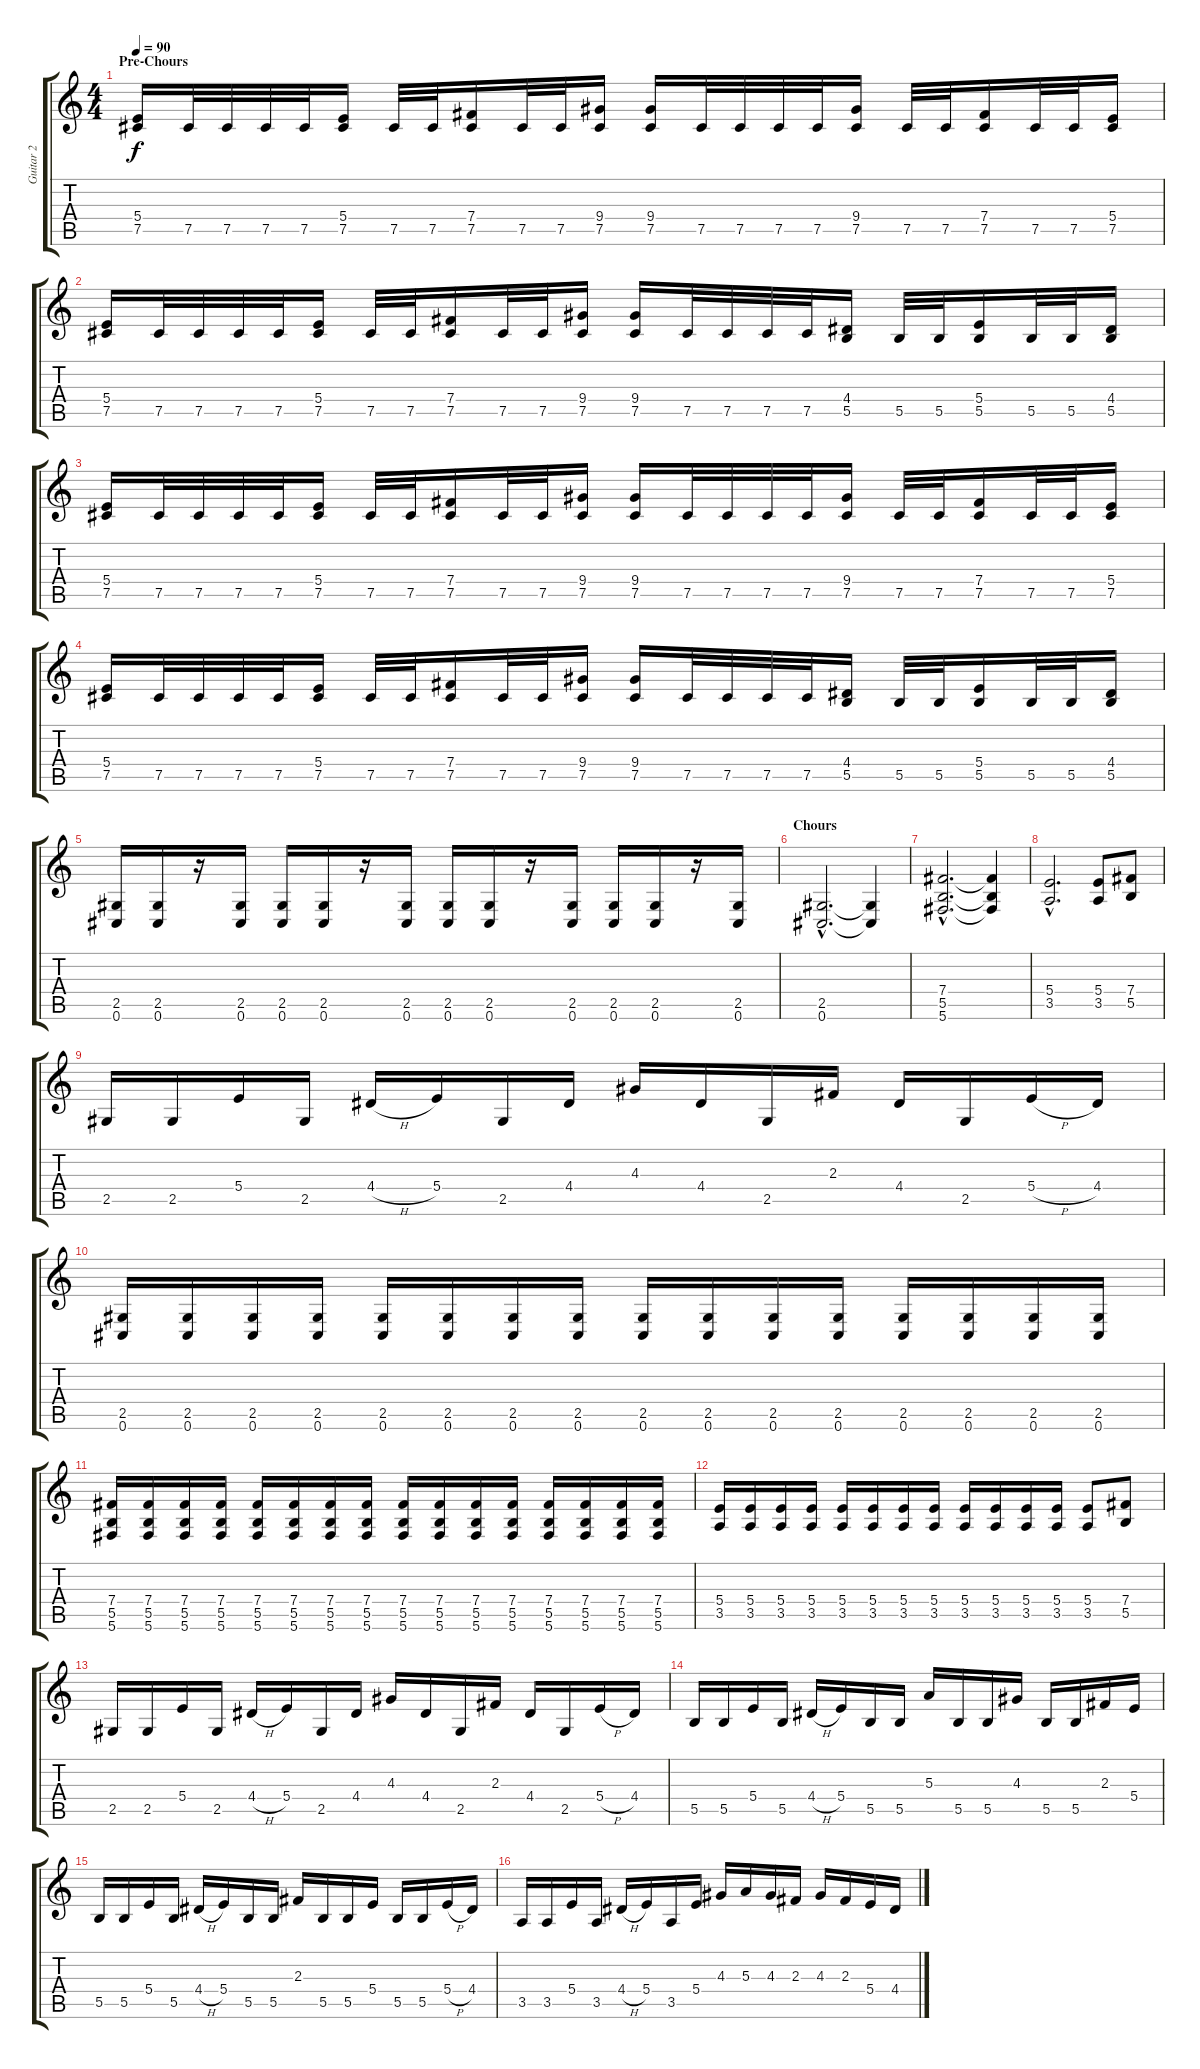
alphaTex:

\track ("Guitar 2" "Guitar 2") {instrument distortionguitar}
\staff {score tabs}
\tuning (Db4 Ab3 E3 B2 Gb2 Db2) {hide}
\ts (4 4)
\section ("" "Pre-Chours")
\tempo 90
\clef g2
\ks c
(5.4 7.5).16{dy f} 7.5.32 7.5.32 7.5.32 7.5.32 (5.4 7.5).16 7.5.32 7.5.32 (7.4 7.5).16 7.5.32 7.5.32 (9.4 7.5).16 (9.4 7.5).16 7.5.32 7.5.32 7.5.32 7.5.32 (9.4 7.5).16 7.5.32 7.5.32 (7.4 7.5).16 7.5.32 7.5.32 (5.4 7.5).16 |
(5.4 7.5).16 7.5.32 7.5.32 7.5.32 7.5.32 (5.4 7.5).16 7.5.32 7.5.32 (7.4 7.5).16 7.5.32 7.5.32 (9.4 7.5).16 (9.4 7.5).16 7.5.32 7.5.32 7.5.32 7.5.32 (4.4 5.5).16 5.5.32 5.5.32 (5.4 5.5).16 5.5.32 5.5.32 (4.4 5.5).16 |
(5.4 7.5).16 7.5.32 7.5.32 7.5.32 7.5.32 (5.4 7.5).16 7.5.32 7.5.32 (7.4 7.5).16 7.5.32 7.5.32 (9.4 7.5).16 (9.4 7.5).16 7.5.32 7.5.32 7.5.32 7.5.32 (9.4 7.5).16 7.5.32 7.5.32 (7.4 7.5).16 7.5.32 7.5.32 (5.4 7.5).16 |
(5.4 7.5).16 7.5.32 7.5.32 7.5.32 7.5.32 (5.4 7.5).16 7.5.32 7.5.32 (7.4 7.5).16 7.5.32 7.5.32 (9.4 7.5).16 (9.4 7.5).16 7.5.32 7.5.32 7.5.32 7.5.32 (4.4 5.5).16 5.5.32 5.5.32 (5.4 5.5).16 5.5.32 5.5.32 (4.4 5.5).16 |
(2.5 0.6).16 (2.5 0.6).16 r.16 (2.5 0.6).16 (2.5 0.6).16 (2.5 0.6).16 r.16 (2.5 0.6).16 (2.5 0.6).16 (2.5 0.6).16 r.16 (2.5 0.6).16 (2.5 0.6).16 (2.5 0.6).16 r.16 (2.5 0.6).16 |
\section ("" "Chours")
(2.5{hac} 0.6{hac}).2{d} (2.5{t} 0.6{t}).4 |
(7.4{hac} 5.5 5.6{hac}).2{d} (7.4{t} 5.5{t} 5.6{t}).4 |
(5.4{hac} 3.5{hac}).2{d} (5.4 3.5).8 (7.4 5.5).8 |
2.5.16 2.5.16 5.4.16 2.5.16 4.4{h}.16 5.4.16 2.5.16 4.4.16 4.3.16 4.4.16 2.5.16 2.3.16 4.4.16 2.5.16 5.4{h}.16 4.4.16 |
(2.5 0.6).16 (2.5 0.6).16 (2.5 0.6).16 (2.5 0.6).16 (2.5 0.6).16 (2.5 0.6).16 (2.5 0.6).16 (2.5 0.6).16 (2.5 0.6).16 (2.5 0.6).16 (2.5 0.6).16 (2.5 0.6).16 (2.5 0.6).16 (2.5 0.6).16 (2.5 0.6).16 (2.5 0.6).16 |
(7.4 5.5 5.6).16 (7.4 5.5 5.6).16 (7.4 5.5 5.6).16 (7.4 5.5 5.6).16 (7.4 5.5 5.6).16 (7.4 5.5 5.6).16 (7.4 5.5 5.6).16 (7.4 5.5 5.6).16 (7.4 5.5 5.6).16 (7.4 5.5 5.6).16 (7.4 5.5 5.6).16 (7.4 5.5 5.6).16 (7.4 5.5 5.6).16 (7.4 5.5 5.6).16 (7.4 5.5 5.6).16 (7.4 5.5 5.6).16 |
(5.4 3.5).16 (5.4 3.5).16 (5.4 3.5).16 (5.4 3.5).16 (5.4 3.5).16 (5.4 3.5).16 (5.4 3.5).16 (5.4 3.5).16 (5.4 3.5).16 (5.4 3.5).16 (5.4 3.5).16 (5.4 3.5).16 (5.4 3.5).8 (7.4 5.5).8 |
2.5.16 2.5.16 5.4.16 2.5.16 4.4{h}.16 5.4.16 2.5.16 4.4.16 4.3.16 4.4.16 2.5.16 2.3.16 4.4.16 2.5.16 5.4{h}.16 4.4.16 |
5.5.16 5.5.16 5.4.16 5.5.16 4.4{h}.16 5.4.16 5.5.16 5.5.16 5.3.16 5.5.16 5.5.16 4.3.16 5.5.16 5.5.16 2.3.16 5.4.16 |
5.5.16 5.5.16 5.4.16 5.5.16 4.4{h}.16 5.4.16 5.5.16 5.5.16 2.3.16 5.5.16 5.5.16 5.4.16 5.5.16 5.5.16 5.4{h}.16 4.4.16 |
3.5.16 3.5.16 5.4.16 3.5.16 4.4{h}.16 5.4.16 3.5.16 5.4.16 4.3.16 5.3.16 4.3.16 2.3.16 4.3.16 2.3.16 5.4.16 4.4.16
